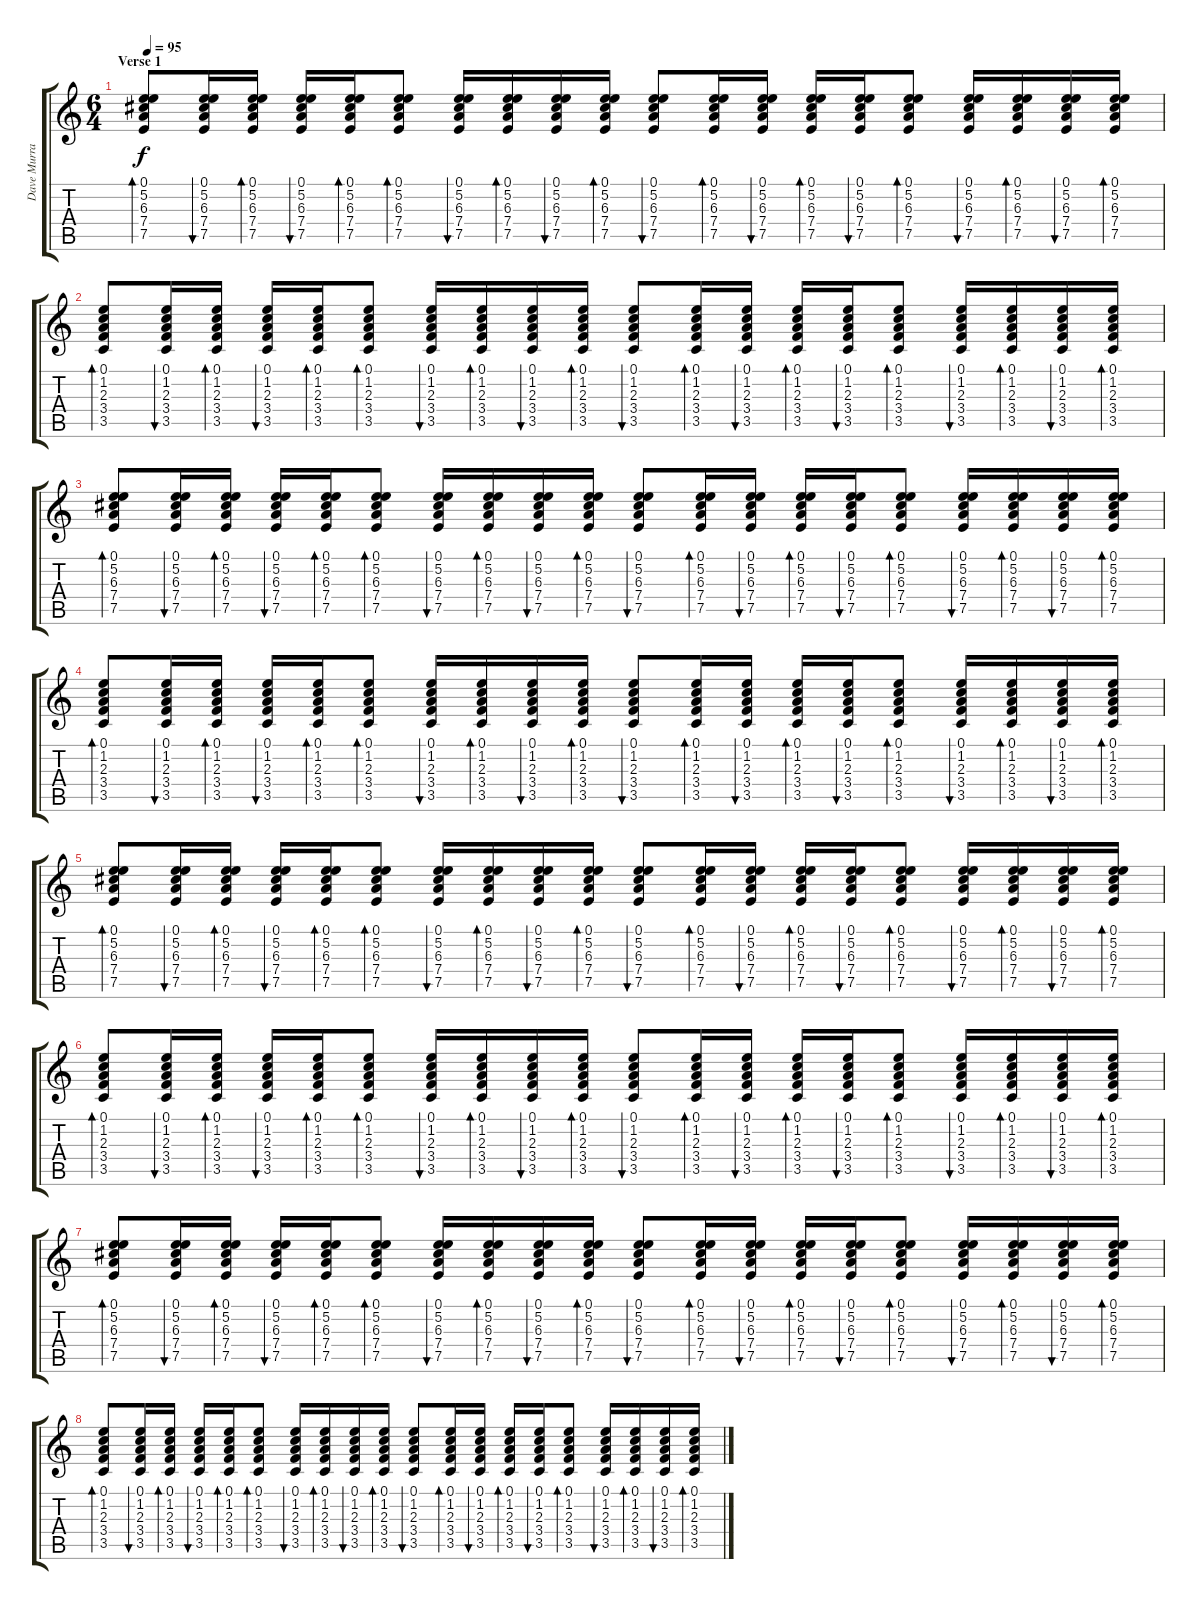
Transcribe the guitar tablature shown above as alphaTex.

\track ("Dave Murray" "Dave Murra") {instrument acousticguitarsteel}
\staff {score tabs}
\tuning (E4 B3 G3 D3 A2 E2) {hide}
\ts (6 4)
\section ("" "Verse 1")
\tempo 95
\clef g2
\ks c
(0.1 5.2 6.3 7.4 7.5).8{bd 60 dy f} (0.1 5.2 6.3 7.4 7.5).16{bu 60} (0.1 5.2 6.3 7.4 7.5).16{bd 60} (0.1 5.2 6.3 7.4 7.5).16{bu 60} (0.1 5.2 6.3 7.4 7.5).16{bd 60} (0.1 5.2 6.3 7.4 7.5).8{bd 60} (0.1 5.2 6.3 7.4 7.5).16{bu 60} (0.1 5.2 6.3 7.4 7.5).16{bd 60} (0.1 5.2 6.3 7.4 7.5).16{bu 60} (0.1 5.2 6.3 7.4 7.5).16{bd 60} (0.1 5.2 6.3 7.4 7.5).8{bu 60} (0.1 5.2 6.3 7.4 7.5).16{bd 60} (0.1 5.2 6.3 7.4 7.5).16{bu 60} (0.1 5.2 6.3 7.4 7.5).16{bd 60} (0.1 5.2 6.3 7.4 7.5).16{bu 60} (0.1 5.2 6.3 7.4 7.5).8{bd 60} (0.1 5.2 6.3 7.4 7.5).16{bu 60} (0.1 5.2 6.3 7.4 7.5).16{bd 60} (0.1 5.2 6.3 7.4 7.5).16{bu 60} (0.1 5.2 6.3 7.4 7.5).16{bd 60} |
(0.1 1.2 2.3 3.4 3.5).8{bd 60} (0.1 1.2 2.3 3.4 3.5).16{bu 60} (0.1 1.2 2.3 3.4 3.5).16{bd 60} (0.1 1.2 2.3 3.4 3.5).16{bu 60} (0.1 1.2 2.3 3.4 3.5).16{bd 60} (0.1 1.2 2.3 3.4 3.5).8{bd 60} (0.1 1.2 2.3 3.4 3.5).16{bu 60} (0.1 1.2 2.3 3.4 3.5).16{bd 60} (0.1 1.2 2.3 3.4 3.5).16{bu 60} (0.1 1.2 2.3 3.4 3.5).16{bd 60} (0.1 1.2 2.3 3.4 3.5).8{bu 60} (0.1 1.2 2.3 3.4 3.5).16{bd 60} (0.1 1.2 2.3 3.4 3.5).16{bu 60} (0.1 1.2 2.3 3.4 3.5).16{bd 60} (0.1 1.2 2.3 3.4 3.5).16{bu 60} (0.1 1.2 2.3 3.4 3.5).8{bd 60} (0.1 1.2 2.3 3.4 3.5).16{bu 60} (0.1 1.2 2.3 3.4 3.5).16{bd 60} (0.1 1.2 2.3 3.4 3.5).16{bu 60} (0.1 1.2 2.3 3.4 3.5).16{bd 60} |
(0.1 5.2 6.3 7.4 7.5).8{bd 60} (0.1 5.2 6.3 7.4 7.5).16{bu 60} (0.1 5.2 6.3 7.4 7.5).16{bd 60} (0.1 5.2 6.3 7.4 7.5).16{bu 60} (0.1 5.2 6.3 7.4 7.5).16{bd 60} (0.1 5.2 6.3 7.4 7.5).8{bd 60} (0.1 5.2 6.3 7.4 7.5).16{bu 60} (0.1 5.2 6.3 7.4 7.5).16{bd 60} (0.1 5.2 6.3 7.4 7.5).16{bu 60} (0.1 5.2 6.3 7.4 7.5).16{bd 60} (0.1 5.2 6.3 7.4 7.5).8{bu 60} (0.1 5.2 6.3 7.4 7.5).16{bd 60} (0.1 5.2 6.3 7.4 7.5).16{bu 60} (0.1 5.2 6.3 7.4 7.5).16{bd 60} (0.1 5.2 6.3 7.4 7.5).16{bu 60} (0.1 5.2 6.3 7.4 7.5).8{bd 60} (0.1 5.2 6.3 7.4 7.5).16{bu 60} (0.1 5.2 6.3 7.4 7.5).16{bd 60} (0.1 5.2 6.3 7.4 7.5).16{bu 60} (0.1 5.2 6.3 7.4 7.5).16{bd 60} |
(0.1 1.2 2.3 3.4 3.5).8{bd 60} (0.1 1.2 2.3 3.4 3.5).16{bu 60} (0.1 1.2 2.3 3.4 3.5).16{bd 60} (0.1 1.2 2.3 3.4 3.5).16{bu 60} (0.1 1.2 2.3 3.4 3.5).16{bd 60} (0.1 1.2 2.3 3.4 3.5).8{bd 60} (0.1 1.2 2.3 3.4 3.5).16{bu 60} (0.1 1.2 2.3 3.4 3.5).16{bd 60} (0.1 1.2 2.3 3.4 3.5).16{bu 60} (0.1 1.2 2.3 3.4 3.5).16{bd 60} (0.1 1.2 2.3 3.4 3.5).8{bu 60} (0.1 1.2 2.3 3.4 3.5).16{bd 60} (0.1 1.2 2.3 3.4 3.5).16{bu 60} (0.1 1.2 2.3 3.4 3.5).16{bd 60} (0.1 1.2 2.3 3.4 3.5).16{bu 60} (0.1 1.2 2.3 3.4 3.5).8{bd 60} (0.1 1.2 2.3 3.4 3.5).16{bu 60} (0.1 1.2 2.3 3.4 3.5).16{bd 60} (0.1 1.2 2.3 3.4 3.5).16{bu 60} (0.1 1.2 2.3 3.4 3.5).16{bd 60} |
(0.1 5.2 6.3 7.4 7.5).8{bd 60} (0.1 5.2 6.3 7.4 7.5).16{bu 60} (0.1 5.2 6.3 7.4 7.5).16{bd 60} (0.1 5.2 6.3 7.4 7.5).16{bu 60} (0.1 5.2 6.3 7.4 7.5).16{bd 60} (0.1 5.2 6.3 7.4 7.5).8{bd 60} (0.1 5.2 6.3 7.4 7.5).16{bu 60} (0.1 5.2 6.3 7.4 7.5).16{bd 60} (0.1 5.2 6.3 7.4 7.5).16{bu 60} (0.1 5.2 6.3 7.4 7.5).16{bd 60} (0.1 5.2 6.3 7.4 7.5).8{bu 60} (0.1 5.2 6.3 7.4 7.5).16{bd 60} (0.1 5.2 6.3 7.4 7.5).16{bu 60} (0.1 5.2 6.3 7.4 7.5).16{bd 60} (0.1 5.2 6.3 7.4 7.5).16{bu 60} (0.1 5.2 6.3 7.4 7.5).8{bd 60} (0.1 5.2 6.3 7.4 7.5).16{bu 60} (0.1 5.2 6.3 7.4 7.5).16{bd 60} (0.1 5.2 6.3 7.4 7.5).16{bu 60} (0.1 5.2 6.3 7.4 7.5).16{bd 60} |
(0.1 1.2 2.3 3.4 3.5).8{bd 60} (0.1 1.2 2.3 3.4 3.5).16{bu 60} (0.1 1.2 2.3 3.4 3.5).16{bd 60} (0.1 1.2 2.3 3.4 3.5).16{bu 60} (0.1 1.2 2.3 3.4 3.5).16{bd 60} (0.1 1.2 2.3 3.4 3.5).8{bd 60} (0.1 1.2 2.3 3.4 3.5).16{bu 60} (0.1 1.2 2.3 3.4 3.5).16{bd 60} (0.1 1.2 2.3 3.4 3.5).16{bu 60} (0.1 1.2 2.3 3.4 3.5).16{bd 60} (0.1 1.2 2.3 3.4 3.5).8{bu 60} (0.1 1.2 2.3 3.4 3.5).16{bd 60} (0.1 1.2 2.3 3.4 3.5).16{bu 60} (0.1 1.2 2.3 3.4 3.5).16{bd 60} (0.1 1.2 2.3 3.4 3.5).16{bu 60} (0.1 1.2 2.3 3.4 3.5).8{bd 60} (0.1 1.2 2.3 3.4 3.5).16{bu 60} (0.1 1.2 2.3 3.4 3.5).16{bd 60} (0.1 1.2 2.3 3.4 3.5).16{bu 60} (0.1 1.2 2.3 3.4 3.5).16{bd 60} |
(0.1 5.2 6.3 7.4 7.5).8{bd 60} (0.1 5.2 6.3 7.4 7.5).16{bu 60} (0.1 5.2 6.3 7.4 7.5).16{bd 60} (0.1 5.2 6.3 7.4 7.5).16{bu 60} (0.1 5.2 6.3 7.4 7.5).16{bd 60} (0.1 5.2 6.3 7.4 7.5).8{bd 60} (0.1 5.2 6.3 7.4 7.5).16{bu 60} (0.1 5.2 6.3 7.4 7.5).16{bd 60} (0.1 5.2 6.3 7.4 7.5).16{bu 60} (0.1 5.2 6.3 7.4 7.5).16{bd 60} (0.1 5.2 6.3 7.4 7.5).8{bu 60} (0.1 5.2 6.3 7.4 7.5).16{bd 60} (0.1 5.2 6.3 7.4 7.5).16{bu 60} (0.1 5.2 6.3 7.4 7.5).16{bd 60} (0.1 5.2 6.3 7.4 7.5).16{bu 60} (0.1 5.2 6.3 7.4 7.5).8{bd 60} (0.1 5.2 6.3 7.4 7.5).16{bu 60} (0.1 5.2 6.3 7.4 7.5).16{bd 60} (0.1 5.2 6.3 7.4 7.5).16{bu 60} (0.1 5.2 6.3 7.4 7.5).16{bd 60} |
(0.1 1.2 2.3 3.4 3.5).8{bd 60} (0.1 1.2 2.3 3.4 3.5).16{bu 60} (0.1 1.2 2.3 3.4 3.5).16{bd 60} (0.1 1.2 2.3 3.4 3.5).16{bu 60} (0.1 1.2 2.3 3.4 3.5).16{bd 60} (0.1 1.2 2.3 3.4 3.5).8{bd 60} (0.1 1.2 2.3 3.4 3.5).16{bu 60} (0.1 1.2 2.3 3.4 3.5).16{bd 60} (0.1 1.2 2.3 3.4 3.5).16{bu 60} (0.1 1.2 2.3 3.4 3.5).16{bd 60} (0.1 1.2 2.3 3.4 3.5).8{bu 60} (0.1 1.2 2.3 3.4 3.5).16{bd 60} (0.1 1.2 2.3 3.4 3.5).16{bu 60} (0.1 1.2 2.3 3.4 3.5).16{bd 60} (0.1 1.2 2.3 3.4 3.5).16{bu 60} (0.1 1.2 2.3 3.4 3.5).8{bd 60} (0.1 1.2 2.3 3.4 3.5).16{bu 60} (0.1 1.2 2.3 3.4 3.5).16{bd 60} (0.1 1.2 2.3 3.4 3.5).16{bu 60} (0.1 1.2 2.3 3.4 3.5).16{bd 60}
